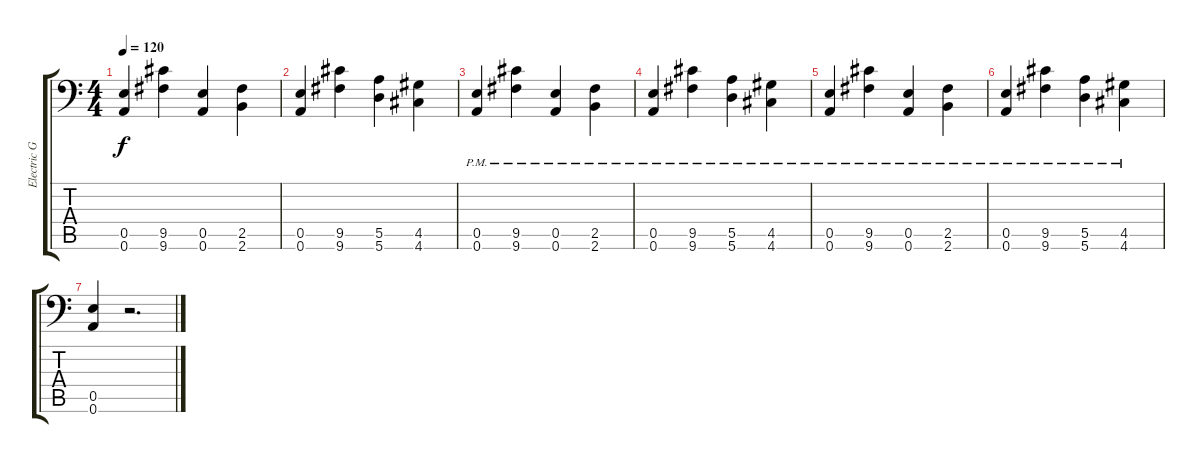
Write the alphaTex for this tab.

\track ("Electric Guitar" "Electric G") {instrument distortionguitar}
\staff {score tabs}
\tuning (B3 Gb3 D3 A2 E2 A1) {hide}
\ts (4 4)
\tempo 120
\clef f4
\ks c
(0.5 0.6).4{dy f} (9.5 9.6).4 (0.5 0.6).4 (2.5 2.6).4 |
(0.5 0.6).4 (9.5 9.6).4 (5.5 5.6).4 (4.5 4.6).4 |
(0.5{pm} 0.6{pm}).4 (9.5{pm} 9.6{pm}).4 (0.5{pm} 0.6{pm}).4 (2.5{pm} 2.6{pm}).4 |
(0.5{pm} 0.6{pm}).4 (9.5{pm} 9.6{pm}).4 (5.5{pm} 5.6{pm}).4 (4.5{pm} 4.6{pm}).4 |
(0.5{pm} 0.6{pm}).4 (9.5{pm} 9.6{pm}).4 (0.5{pm} 0.6{pm}).4 (2.5{pm} 2.6{pm}).4 |
(0.5{pm} 0.6{pm}).4 (9.5{pm} 9.6{pm}).4 (5.5{pm} 5.6{pm}).4 (4.5{pm} 4.6{pm}).4 |
(0.5 0.6).4 r.2{d}
